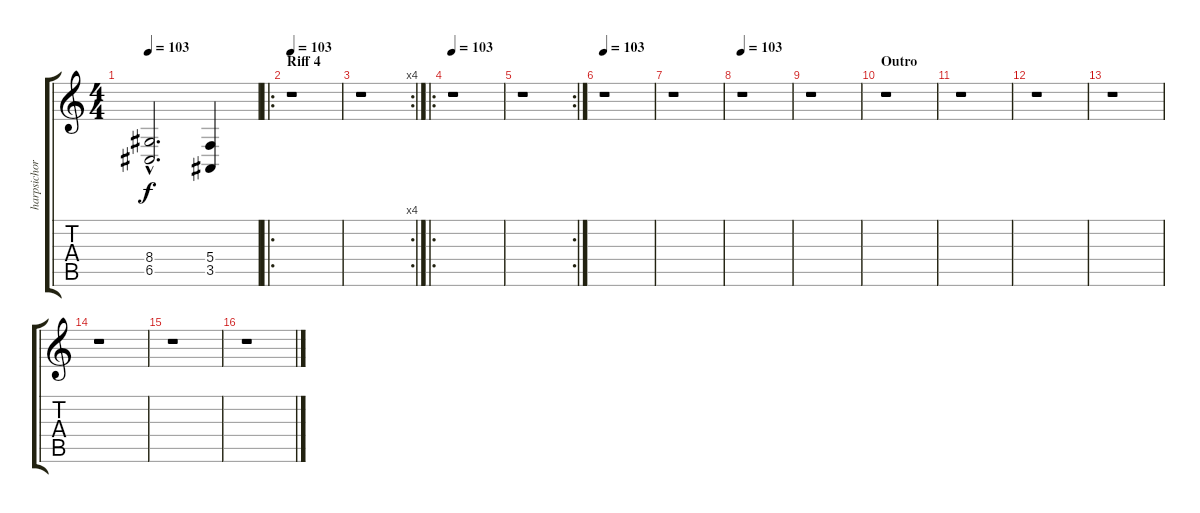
\track ("harpsichord / vibraphone" "harpsichor") {instrument harpsichord}
\staff {score tabs}
\tuning (D4 A3 F3 C3 G2 C2) {hide}
\ts (4 4)
\tempo 103
\clef g2
\ks c
(8.4{hac} 6.5{hac}).2{d dy f} (5.4 3.5).4 |
\ro
\section ("" "Riff 4")
\tempo 103
r.1 |
\rc 4
r.1 |
\ro
\tempo 103
r.1 |
\rc 2
r.1 |
\tempo 103
r.1 |
r.1 |
\tempo 103
r.1 |
r.1 |
\section ("" "Outro")
r.1 |
r.1 |
r.1 |
r.1 |
r.1 |
r.1 |
r.1
